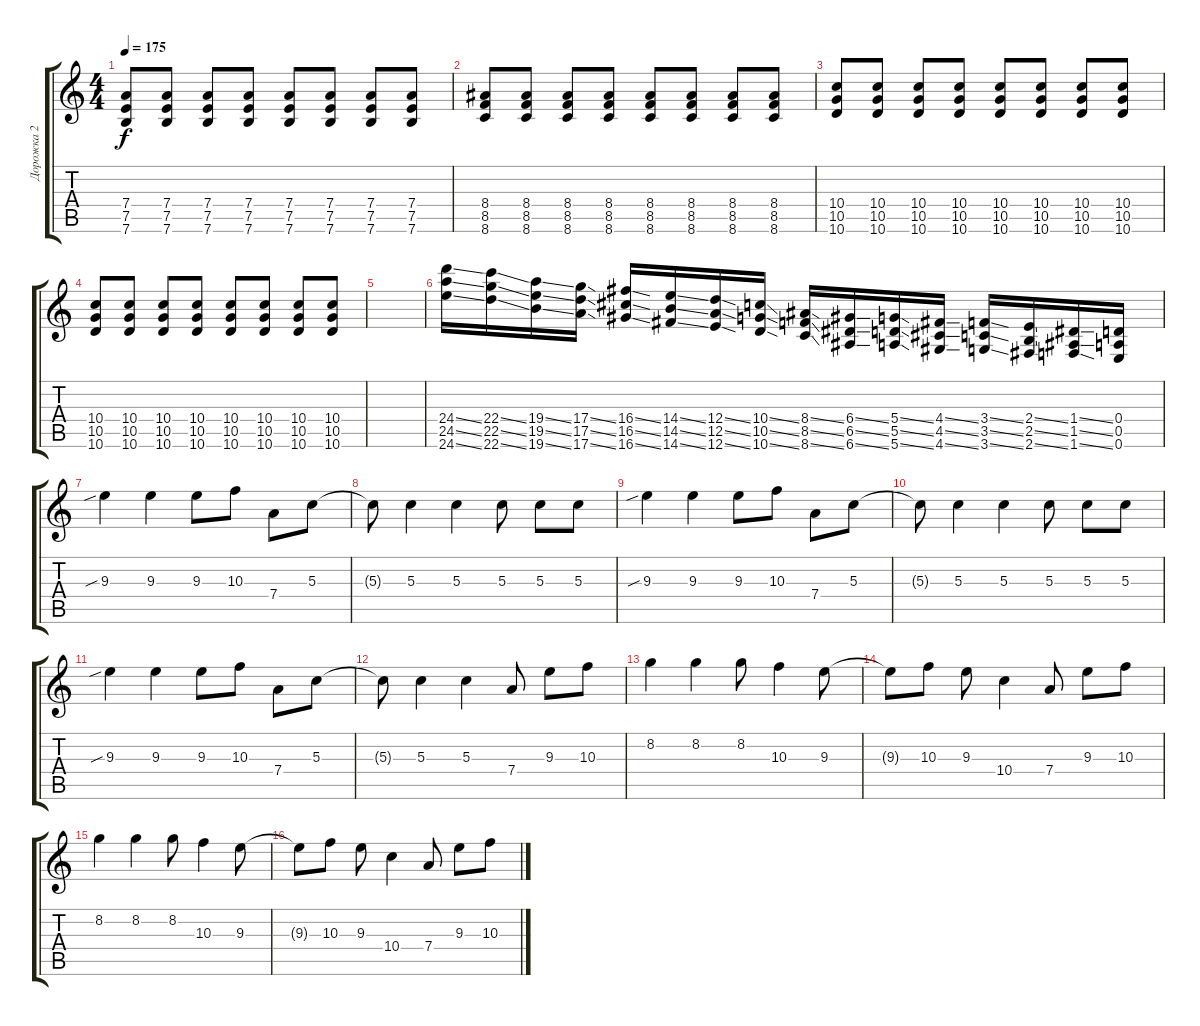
\track ("Дорожка 2" "Дорожка 2") {instrument overdrivenguitar}
\staff {score tabs}
\tuning (E4 B3 G3 D3 A2 E2) {hide}
\ts (4 4)
\tempo 175
\clef g2
\ks c
(7.4 7.5 7.6).8{dy f} (7.4 7.5 7.6).8 (7.4 7.5 7.6).8 (7.4 7.5 7.6).8 (7.4 7.5 7.6).8 (7.4 7.5 7.6).8 (7.4 7.5 7.6).8 (7.4 7.5 7.6).8 |
(8.4 8.5 8.6).8 (8.4 8.5 8.6).8 (8.4 8.5 8.6).8 (8.4 8.5 8.6).8 (8.4 8.5 8.6).8 (8.4 8.5 8.6).8 (8.4 8.5 8.6).8 (8.4 8.5 8.6).8 |
(10.4 10.5 10.6).8 (10.4 10.5 10.6).8 (10.4 10.5 10.6).8 (10.4 10.5 10.6).8 (10.4 10.5 10.6).8 (10.4 10.5 10.6).8 (10.4 10.5 10.6).8 (10.4 10.5 10.6).8 |
(10.4 10.5 10.6).8 (10.4 10.5 10.6).8 (10.4 10.5 10.6).8 (10.4 10.5 10.6).8 (10.4 10.5 10.6).8 (10.4 10.5 10.6).8 (10.4 10.5 10.6).8 (10.4 10.5 10.6).8 |
|
(24.4{ss} 24.5{ss} 24.6{ss}).16{volume 16 instrument guitarfretnoise} (22.4{ss} 22.5{ss} 22.6{ss}).16 (19.4{ss} 19.5{ss} 19.6{ss}).16 (17.4{ss} 17.5{ss} 17.6{ss}).16 (16.4{ss} 16.5{ss} 16.6{ss}).16 (14.4{ss} 14.5{ss} 14.6{ss}).16 (12.4{ss} 12.5{ss} 12.6{ss}).16 (10.4{ss} 10.5{ss} 10.6{ss}).16 (8.4{ss} 8.5{ss} 8.6{ss}).16 (6.4{ss} 6.5{ss} 6.6{ss}).16 (5.4{ss} 5.5{ss} 5.6{ss}).16 (4.4{ss} 4.5{ss} 4.6{ss}).16 (3.4{ss} 3.5{ss} 3.6{ss}).16 (2.4{ss} 2.5{ss} 2.6{ss}).16 (1.4{ss} 1.5{ss} 1.6{ss}).16 (0.4 0.5 0.6).16 |
9.3{sib}.4{instrument overdrivenguitar} 9.3.4 9.3.8 10.3.8 7.4.8 5.3.8 |
5.3{t}.8 5.3.4 5.3.4 5.3.8 5.3.8 5.3.8 |
9.3{sib}.4 9.3.4 9.3.8 10.3.8 7.4.8 5.3.8 |
5.3{t}.8 5.3.4 5.3.4 5.3.8 5.3.8 5.3.8 |
9.3{sib}.4 9.3.4 9.3.8 10.3.8 7.4.8 5.3.8 |
5.3{t}.8 5.3.4 5.3.4 7.4.8 9.3.8 10.3.8 |
8.2.4 8.2.4 8.2.8 10.3.4 9.3.8 |
9.3{t}.8 10.3.8 9.3.8 10.4.4 7.4.8 9.3.8 10.3.8 |
8.2.4 8.2.4 8.2.8 10.3.4 9.3.8 |
9.3{t}.8 10.3.8 9.3.8 10.4.4 7.4.8 9.3.8 10.3.8
